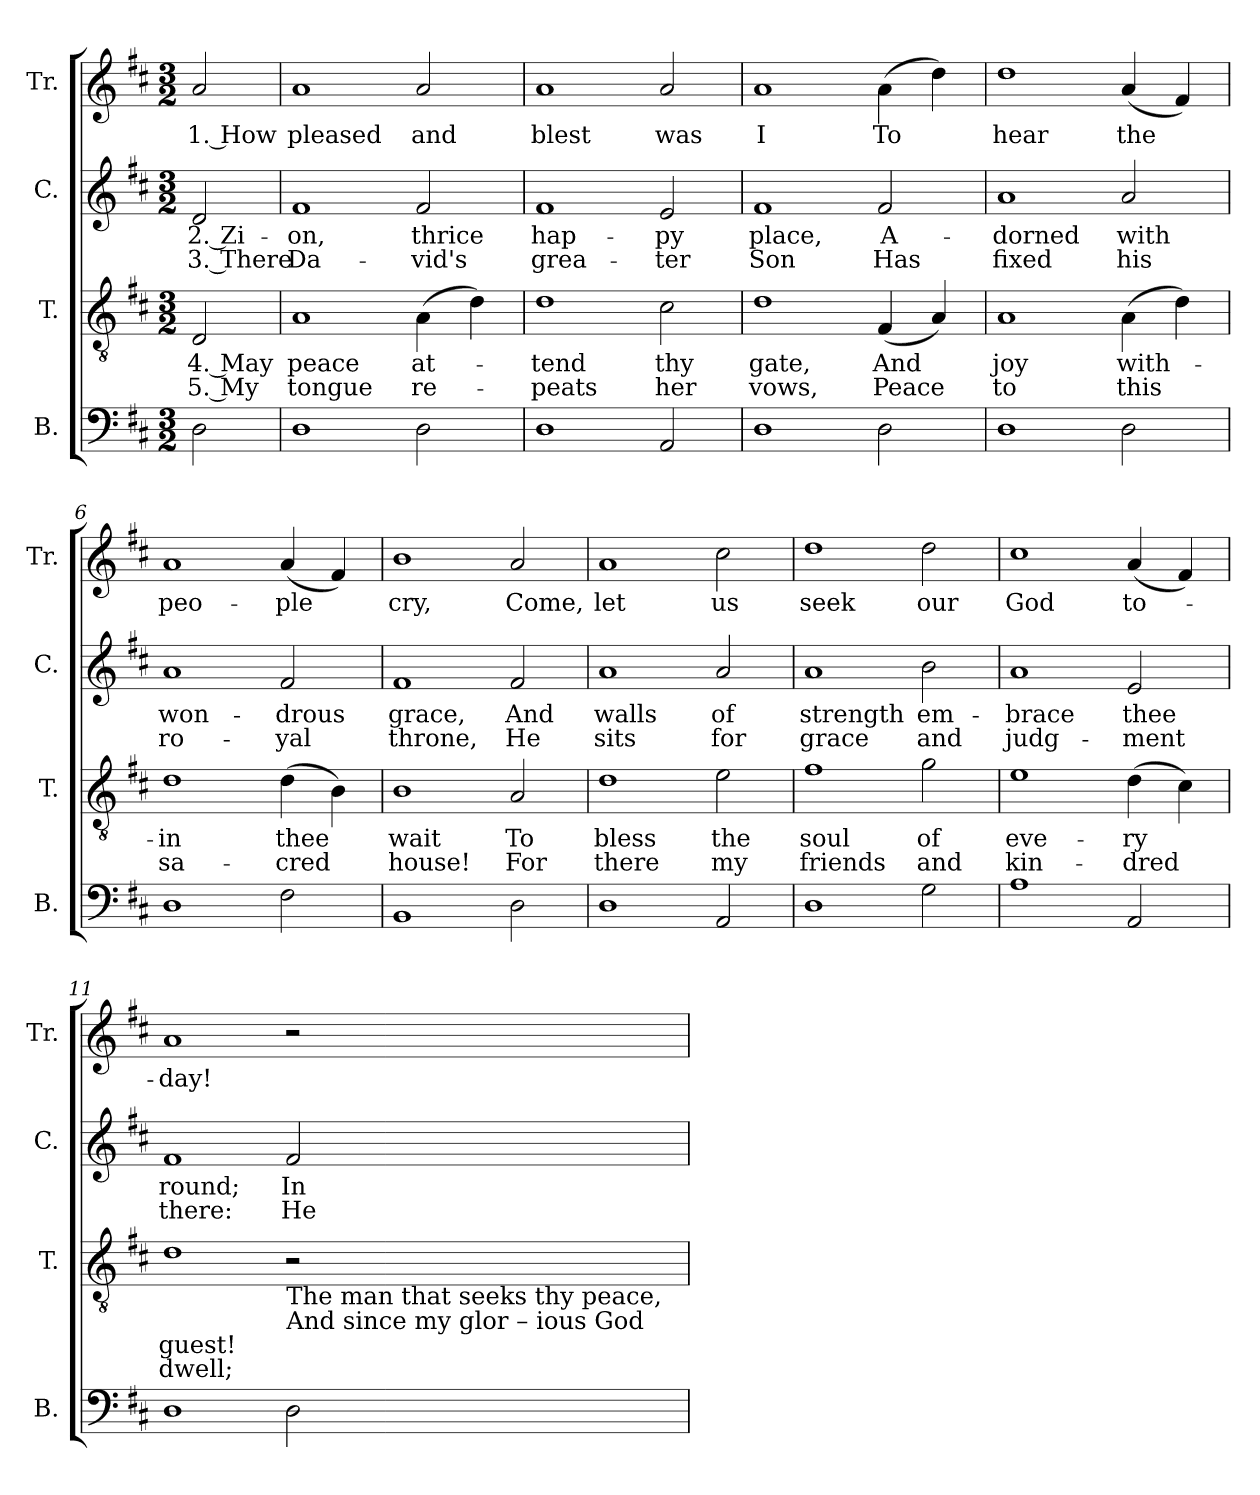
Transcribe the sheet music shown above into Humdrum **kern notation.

**kern	**kern	**text	**text	**kern	**text	**text	**kern	**text
*part4	*part3	*part3	*part3	*part2	*part2	*part2	*part1	*part1
*staff4	*staff3	*staff3	*staff3	*staff2	*staff2	*staff2	*staff1	*staff1
*I"B.	*I"T.	*	*	*I"C.	*	*	*I"Tr.	*
*I'B.	*I'T.	*	*	*I'C.	*	*	*I'Tr.	*
*clefF4	*clefGv2	*	*	*clefG2	*	*	*clefG2	*
*k[f#c#]	*k[f#c#]	*	*	*k[f#c#]	*	*	*k[f#c#]	*
*M3/2	*M3/2	*	*	*M3/2	*	*	*M3/2	*
*MM150	*MM150	*	*	*MM150	*	*	*MM150	*
=1	=1	=1	=1	=1	=1	=1	=1	=1
2D\	2D/	4. May	5. My	2d/	2. Zi-	3. There	2a/	1. How
=2	=2	=2	=2	=2	=2	=2	=2	=2
1D	1A	peace	tongue	1f#	-on,	Da-	1a	pleased
2D\	(4A\	at-	re-	2f#/	thrice	-vid's	2a/	and
.	4d\)	.	.	.	.	.	.	.
=3	=3	=3	=3	=3	=3	=3	=3	=3
1D	1d	-tend	-peats	1f#	hap-	grea-	1a	blest
2AA/	2c#\	thy	her	2e/	-py	-ter	2a/	was
=4	=4	=4	=4	=4	=4	=4	=4	=4
1D	1d	gate,	vows,	1f#	place,	Son	1a	I
2D\	(4F#/	And	Peace	2f#/	A-	Has	(4a\	To
.	4A/)	.	.	.	.	.	4dd\)	.
=5	=5	=5	=5	=5	=5	=5	=5	=5
1D	1A	joy	to	1a	-dorned	fixed	1dd	hear
2D\	(4A\	with-	this	2a/	with	his	(4a/	the
.	4d\)	.	.	.	.	.	4f#/)	.
=6	=6	=6	=6	=6	=6	=6	=6	=6
1D	1d	-in	sa-	1a	won-	ro-	1a	peo-
2F#\	(4d\	thee	-cred	2f#/	-drous	-yal	(4a/	-ple
.	4B\)	.	.	.	.	.	4f#/)	.
=7	=7	=7	=7	=7	=7	=7	=7	=7
1BB	1B	wait	house!	1f#	grace,	throne,	1b	cry,
2D\	2A/	To	For	2f#/	And	He	2a/	Come,
=8	=8	=8	=8	=8	=8	=8	=8	=8
1D	1d	bless	there	1a	walls	sits	1a	let
2AA/	2e\	the	my	2a/	of	for	2cc#\	us
!!LO:LB:g=z
=9	=9	=9	=9	=9	=9	=9	=9	=9
1D	1f#	soul	friends	1a	strength	grace	1dd	seek
2G\	2g\	of	and	2b\	em-	and	2dd\	our
=10	=10	=10	=10	=10	=10	=10	=10	=10
1A	1e	eve-	kin-	1a	-brace	judg-	1cc#	God
2AA/	(4d\	-ry	-dred	2e/	thee	-ment	(4a/	to-
.	4c#\)	.	.	.	.	.	4f#/)	.
=11	=11	=11	=11	=11	=11	=11	=11	=11
1D	1d	guest!	dwell;	1f#	round;	there:	1a	-day!
!	!LO:TX:b:t=The       man    that       seeks   thy peace,	!	!	!	!	!	!	!
!	!LO:TX:b:t=And      since   my       glor – ious  God	!	!	!	!	!	!	!
2D\	2r	.	.	2f#/	In	He	2r	.
=	=	=	=	=	=	=	=	=
*-	*-	*-	*-	*-	*-	*-	*-	*-
